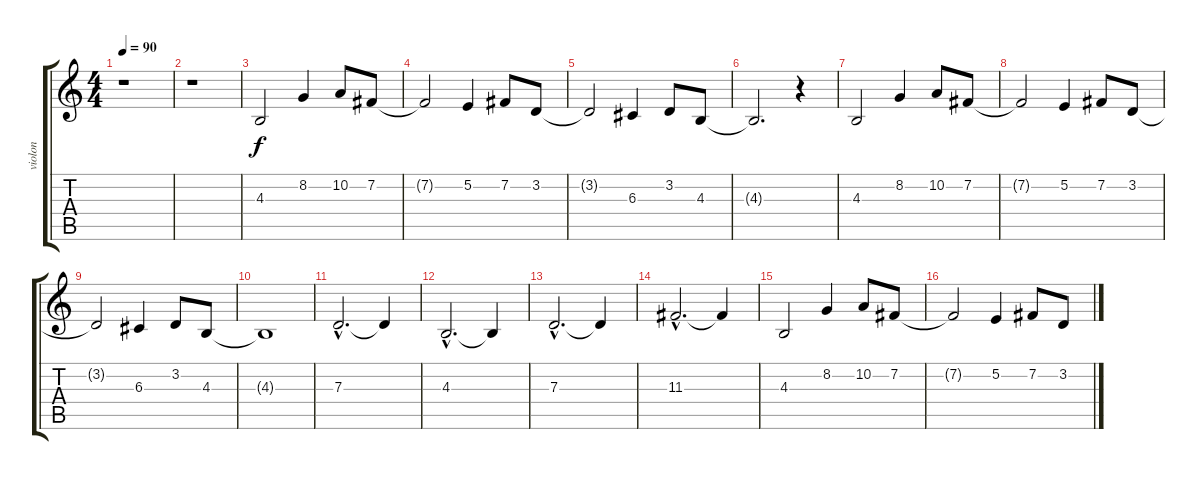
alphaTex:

\track ("violon" "violon") {instrument viola}
\staff {score tabs}
\tuning (E4 B3 G3 D3 A2 E2) {hide}
\ts (4 4)
\tempo 90
\clef g2
\ks c
r.1{dy f instrument viola} |
r.1 |
4.3.2 8.2.4 10.2.8 7.2.8 |
7.2{t}.2 5.2.4 7.2.8 3.2.8 |
3.2{t}.2 6.3.4 3.2.8 4.3.8 |
4.3{t}.2{d} r.4 |
4.3.2 8.2.4 10.2.8 7.2.8 |
7.2{t}.2 5.2.4 7.2.8 3.2.8 |
3.2{t}.2 6.3.4 3.2.8 4.3.8 |
4.3{t}.1 |
7.3{hac}.2{d} 7.3{t}.4 |
4.3{hac}.2{d} 4.3{t}.4 |
7.3{hac}.2{d} 7.3{t}.4 |
11.3{hac}.2{d} 11.3{t}.4 |
4.3.2 8.2.4 10.2.8 7.2.8 |
7.2{t}.2 5.2.4 7.2.8 3.2.8
